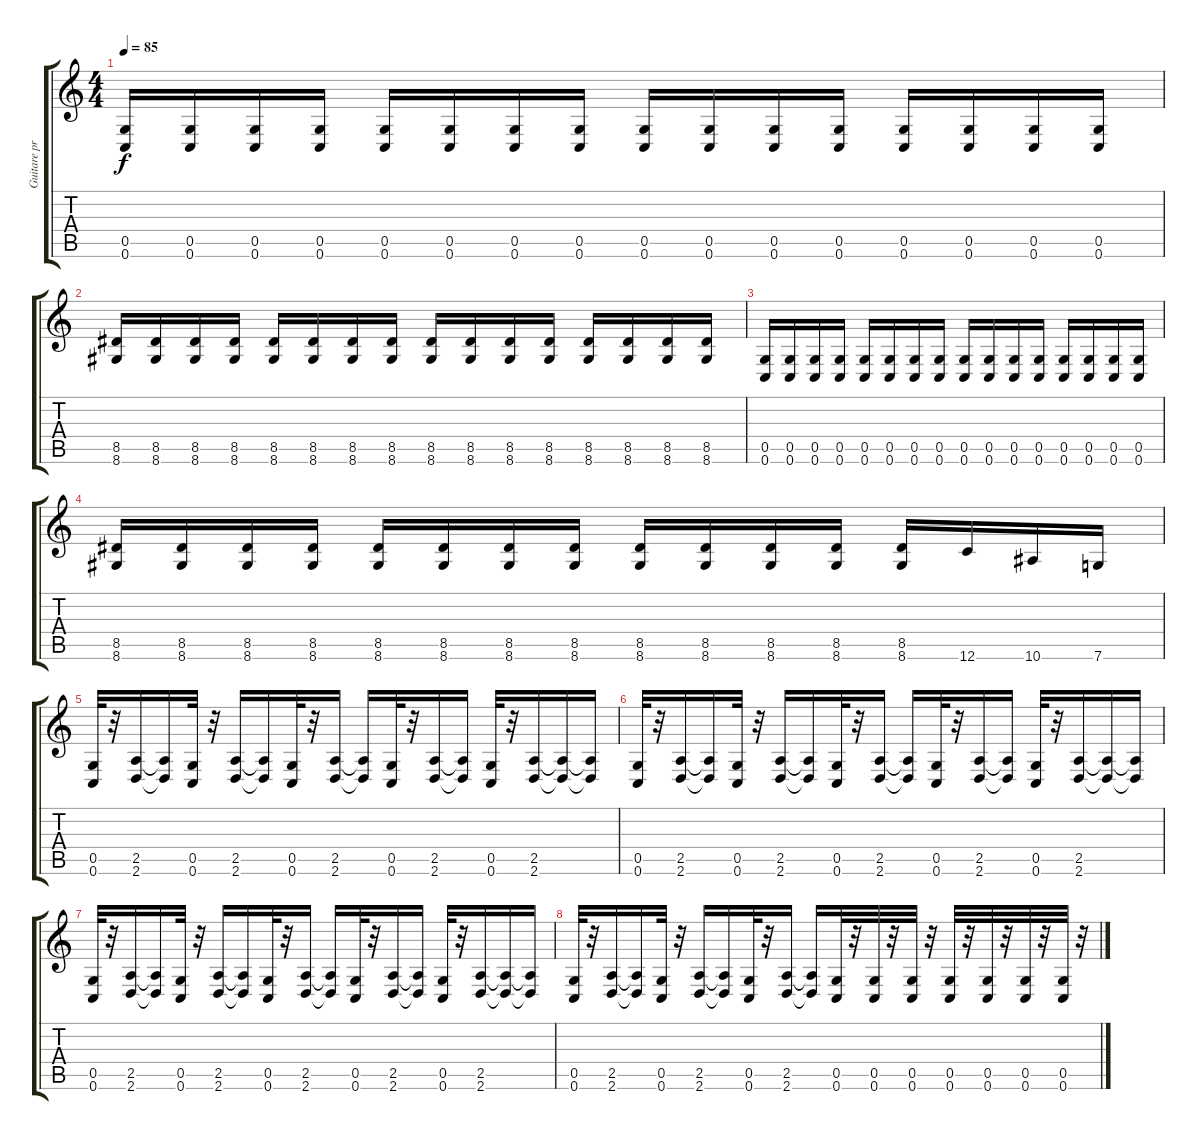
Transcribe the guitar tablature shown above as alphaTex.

\track ("Guitare principale" "Guitare pr") {instrument distortionguitar}
\staff {score tabs}
\tuning (D4 A3 F3 C3 G2 C2) {hide}
\ts (4 4)
\tempo 85
\clef g2
\ks c
(0.5 0.6).16{dy f} (0.5 0.6).16 (0.5 0.6).16 (0.5 0.6).16 (0.5 0.6).16 (0.5 0.6).16 (0.5 0.6).16 (0.5 0.6).16 (0.5 0.6).16 (0.5 0.6).16 (0.5 0.6).16 (0.5 0.6).16 (0.5 0.6).16 (0.5 0.6).16 (0.5 0.6).16 (0.5 0.6).16 |
(8.5 8.6).16 (8.5 8.6).16 (8.5 8.6).16 (8.5 8.6).16 (8.5 8.6).16 (8.5 8.6).16 (8.5 8.6).16 (8.5 8.6).16 (8.5 8.6).16 (8.5 8.6).16 (8.5 8.6).16 (8.5 8.6).16 (8.5 8.6).16 (8.5 8.6).16 (8.5 8.6).16 (8.5 8.6).16 |
(0.5 0.6).16 (0.5 0.6).16 (0.5 0.6).16 (0.5 0.6).16 (0.5 0.6).16 (0.5 0.6).16 (0.5 0.6).16 (0.5 0.6).16 (0.5 0.6).16 (0.5 0.6).16 (0.5 0.6).16 (0.5 0.6).16 (0.5 0.6).16 (0.5 0.6).16 (0.5 0.6).16 (0.5 0.6).16 |
(8.5 8.6).16 (8.5 8.6).16 (8.5 8.6).16 (8.5 8.6).16 (8.5 8.6).16 (8.5 8.6).16 (8.5 8.6).16 (8.5 8.6).16 (8.5 8.6).16 (8.5 8.6).16 (8.5 8.6).16 (8.5 8.6).16 (8.5 8.6).16 12.6.16 10.6.16 7.6.16 |
(0.5 0.6).32 r.32 (2.5 2.6).16 (2.5{t} 2.6{t}).16 (0.5 0.6).32 r.32 (2.5 2.6).16 (2.5{t} 2.6{t}).16 (0.5 0.6).32 r.32 (2.5 2.6).16 (2.5{t} 2.6{t}).16 (0.5 0.6).32 r.32 (2.5 2.6).16 (2.5{t} 2.6{t}).16 (0.5 0.6).32 r.32 (2.5 2.6).16 (2.5{t} 2.6{t}).16 (2.5{t} 2.6{t}).16 |
(0.5 0.6).32 r.32 (2.5 2.6).16 (2.5{t} 2.6{t}).16 (0.5 0.6).32 r.32 (2.5 2.6).16 (2.5{t} 2.6{t}).16 (0.5 0.6).32 r.32 (2.5 2.6).16 (2.5{t} 2.6{t}).16 (0.5 0.6).32 r.32 (2.5 2.6).16 (2.5{t} 2.6{t}).16 (0.5 0.6).32 r.32 (2.5 2.6).16 (2.5{t} 2.6{t}).16 (2.5{t} 2.6{t}).16 |
(0.5 0.6).32 r.32 (2.5 2.6).16 (2.5{t} 2.6{t}).16 (0.5 0.6).32 r.32 (2.5 2.6).16 (2.5{t} 2.6{t}).16 (0.5 0.6).32 r.32 (2.5 2.6).16 (2.5{t} 2.6{t}).16 (0.5 0.6).32 r.32 (2.5 2.6).16 (2.5{t} 2.6{t}).16 (0.5 0.6).32 r.32 (2.5 2.6).16 (2.5{t} 2.6{t}).16 (2.5{t} 2.6{t}).16 |
(0.5 0.6).32 r.32 (2.5 2.6).16 (2.5{t} 2.6{t}).16 (0.5 0.6).32 r.32 (2.5 2.6).16 (2.5{t} 2.6{t}).16 (0.5 0.6).32 r.32 (2.5 2.6).16 (2.5{t} 2.6{t}).16 (0.5 0.6).32 r.32 (0.5 0.6).32 r.32 (0.5 0.6).32 r.32 (0.5 0.6).32 r.32 (0.5 0.6).32 r.32 (0.5 0.6).32 r.32 (0.5 0.6).32 r.32
